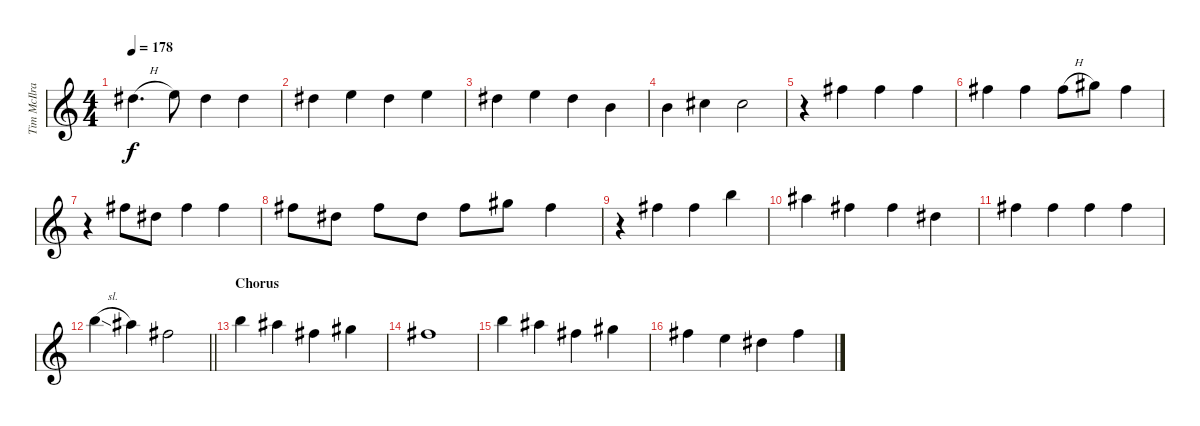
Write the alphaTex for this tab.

\track ("Tim McIlrath - Vocals" "Tim McIlra") {instrument distortionguitar}
\staff {score}
\tuning (Eb4 Bb3 Gb3 Db3 Ab2 Eb2) {hide}
\ts (4 4)
\tempo 178
\clef g2
\ks c
5.2{h}.4{d dy f} 6.2.8 5.2.4 5.2.4 |
5.2.4 6.2.4 5.2.4 6.2.4 |
5.2.4 6.2.4 5.2.4 5.3.4 |
5.3.4 7.3.4 7.3.2 |
r.4 8.2.4 8.2.4 8.2.4 |
8.2.4 8.2.4 8.2{h}.8 10.2.8 8.2.4 |
r.4 8.2.8 5.2.8 8.2.4 8.2.4 |
8.2.8 5.2.8 8.2.8 5.2.8 8.2.8 10.2.8 8.2.4 |
r.4 8.2.4 8.2.4 13.2.4 |
12.2.4 8.2.4 8.2.4 5.2.4 |
8.2.4 8.2.4 8.2.4 8.2.4 |
\barLineRight lightlight
13.2{sl}.4 12.2.4 8.2.2 |
\section ("" "Chorus")
13.2.4 12.2.4 8.2.4 10.2.4 |
8.2.1 |
13.2.4 12.2.4 8.2.4 10.2.4 |
8.2.4 6.2.4 5.2.4 8.2.4
